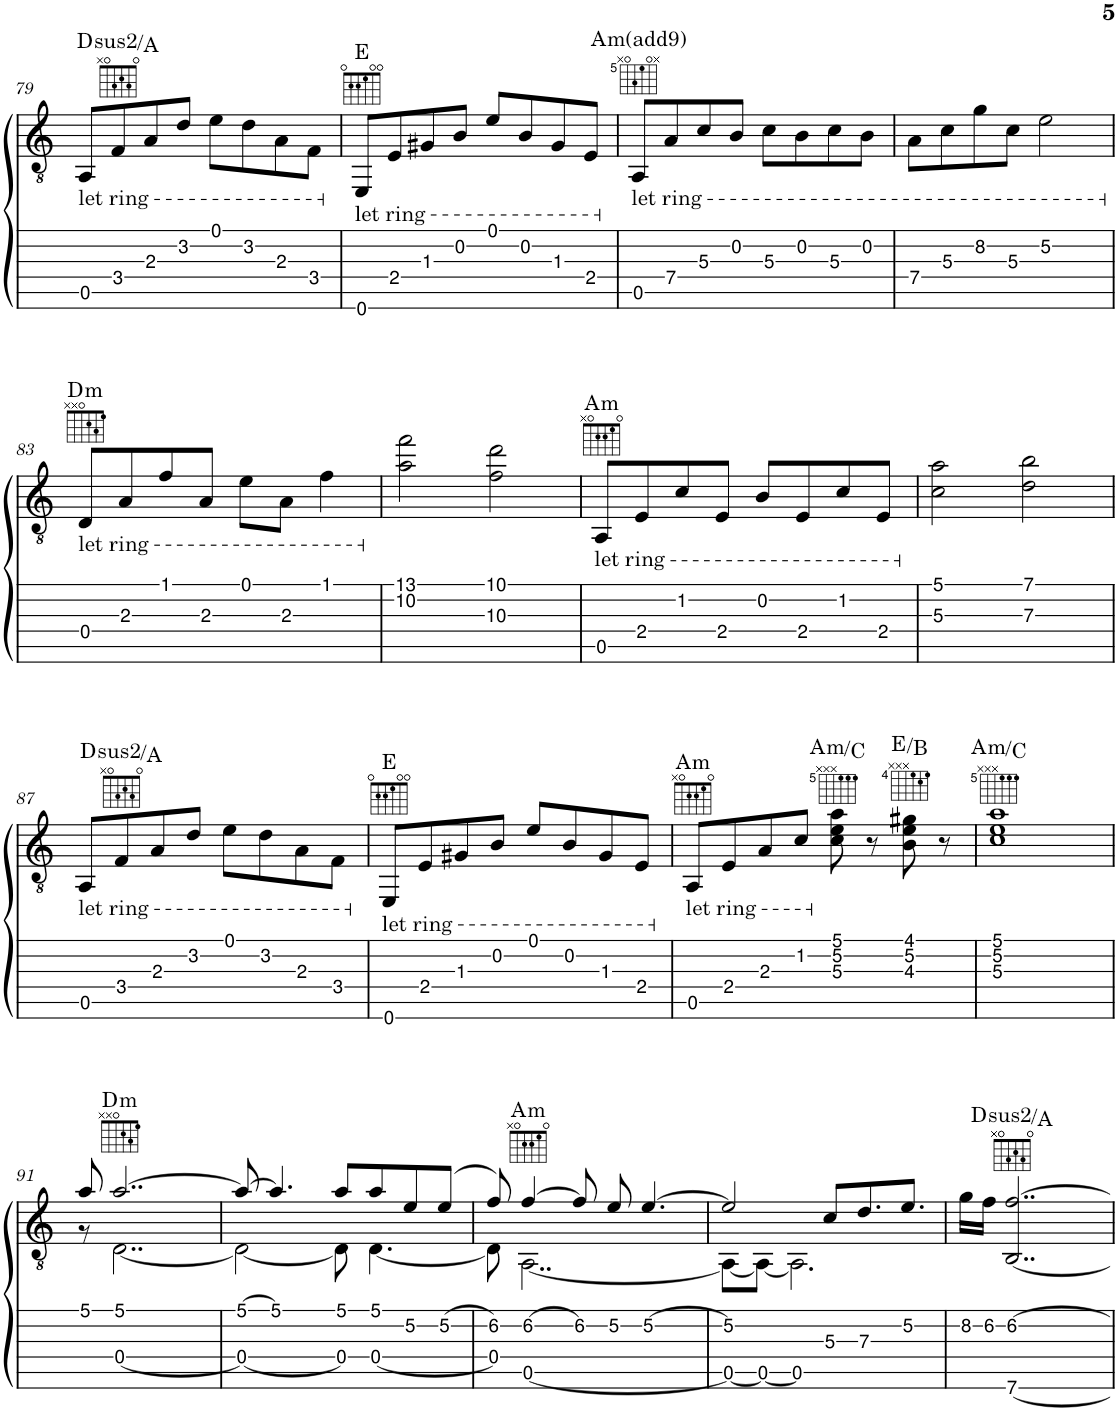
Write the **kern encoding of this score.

**kern	**kern	**harte
*part1	*part1	*part1
*staff2	*staff1	*
*I"Classical Guitar	*	*
*I'Guit.	*	*
!!LO:PB:g=z
*	*clefGv2	*
*k[]	*k[]	*
*M4/4	*M4/4	*
=79	=79	=79
!	!LO:TX:b:t=let ring	!
8AAL	8AA/L	.
!	!	!LO:H:kt=2
8FJ	8F/	D:(1,2,5)/5
8AL	8A/	.
8dJ	8d/J	.
8eL	8e\L	.
8dJ	8d\	.
8AL	8A\	.
8FJ	8F\J	.
=80	=80	=80
!	!LO:TX:b:t=let ring	!
8EEL	8EE/L	E:maj
8EJ	8E/	.
8G#L	8G#X/	.
8BJ	8B/J	.
8eL	8e/L	.
8BJ	8B/	.
8G#L	8G#/	.
8EJ	8E/J	.
=81	=81	=81
!	!LO:TX:b:t=let ring	!LO:H:kt=m
8AAL	8AA/L	A:min(9)
8AJ	8A/	.
8cL	8c/	.
8BJ	8B/J	.
8cL	8c\L	.
8BJ	8B\	.
8cL	8c\	.
8BJ	8B\J	.
=82	=82	=82
8AL	8A\L	.
8cJ	8c\	.
8gL	8g\	.
8cJ	8c\J	.
2e	2e\	.
!!LO:LB:g=z
=83	=83	=83
!	!LO:TX:b:t=let ring	!LO:H:kt=m
8DL	8D/L	D:min
8AJ	8A/	.
8fL	8f/	.
8AJ	8A/J	.
8eL	8e\L	.
8AJ	8A\J	.
4f	4f\	.
=84	=84	=84
2a 2ff	2a\ 2ff\	.
2f 2dd	2f\ 2dd\	.
=85	=85	=85
!	!LO:TX:b:t=let ring	!LO:H:kt=m
8AAL	8AA/L	A:min
8EJ	8E/	.
8cL	8c/	.
8EJ	8E/J	.
8BL	8B/L	.
8EJ	8E/	.
8cL	8c/	.
8EJ	8E/J	.
=86	=86	=86
2c 2a	2c\ 2a\	.
2d 2b	2d\ 2b\	.
!!LO:LB:g=z
=87	=87	=87
!	!LO:TX:b:t=let ring	!
8AAL	8AA/L	.
!	!	!LO:H:kt=2
8FJ	8F/	D:(1,2,5)/5
8AL	8A/	.
8dJ	8d/J	.
8eL	8e\L	.
8dJ	8d\	.
8AL	8A\	.
8FJ	8F\J	.
=88	=88	=88
!	!LO:TX:b:t=let ring	!
8EEL	8EE/L	E:maj
8EJ	8E/	.
8G#XL	8G#X/	.
8BJ	8B/J	.
8eL	8e/L	.
8BJ	8B/	.
8G#L	8G#/	.
8EJ	8E/J	.
=89	=89	=89
!	!LO:TX:b:t=let ring	!LO:H:kt=m
8AAL	8AA/L	A:min
8EJ	8E/	.
8AL	8A/	.
8cJ	8c/J	.
!	!	!LO:H:kt=m
8c 8e 8a	8c\ 8e\ 8a\	A:min/b3
8r	8r	.
8B 8e 8g#	8B\ 8e\ 8g#X\	E:maj/5
8r	8r	.
=90	=90	=90
!	!	!LO:H:kt=m
1c 1e 1a	1c 1e 1a	A:min/b3
!!LO:LB:g=z
=91	=91	=91
*^	*^	*
8a	8r	8a/	8r	.
!	!	!	!	!LO:H:kt=m
2..a	[2..D	[2..a/	[2..D\	D:min
=92	=92	=92	=92	=92
[8a	2D_	8a/_	2D\_	.
4.a]	.	4.a/]	.	.
8aL	8D]	8a/L	8D\]	.
8aJ	[4.D	8a/	[4.D\	.
8eL	.	8e/	.	.
8eJ	.	(8e/J	.	.
=93	=93	=93	=93	=93
8f	8D]	8f/)	8D\]	.
!	!	!	!	!LO:H:kt=m
[4f	[2..AA	[4f/	[2..AA\	A:min
8f]	.	8f/]	.	.
8e	.	8e/	.	.
[4.e	.	[4.e/	.	.
=94	=94	=94	=94	=94
2e]	8AAL_	2e/]	8AA\L_	.
.	8AAJ_	.	8AA\J_	.
.	2.AA]	.	2.AA\]	.
8cL	.	8c/L	.	.
8.dJ	.	8.d/	.	.
8.eJ	.	8.e/J	.	.
*v	*v	*	*	*
*	*v	*v	*
=95	=95	=95
16gLL	16g\LL	.
16fJJ	16f\JJ	.
!	!	!LO:H:kt=2
[2..BB [2..f	[2..BB/ [2..f/	D:(1,2,5)/5
=	=	=
*-	*-	*-
